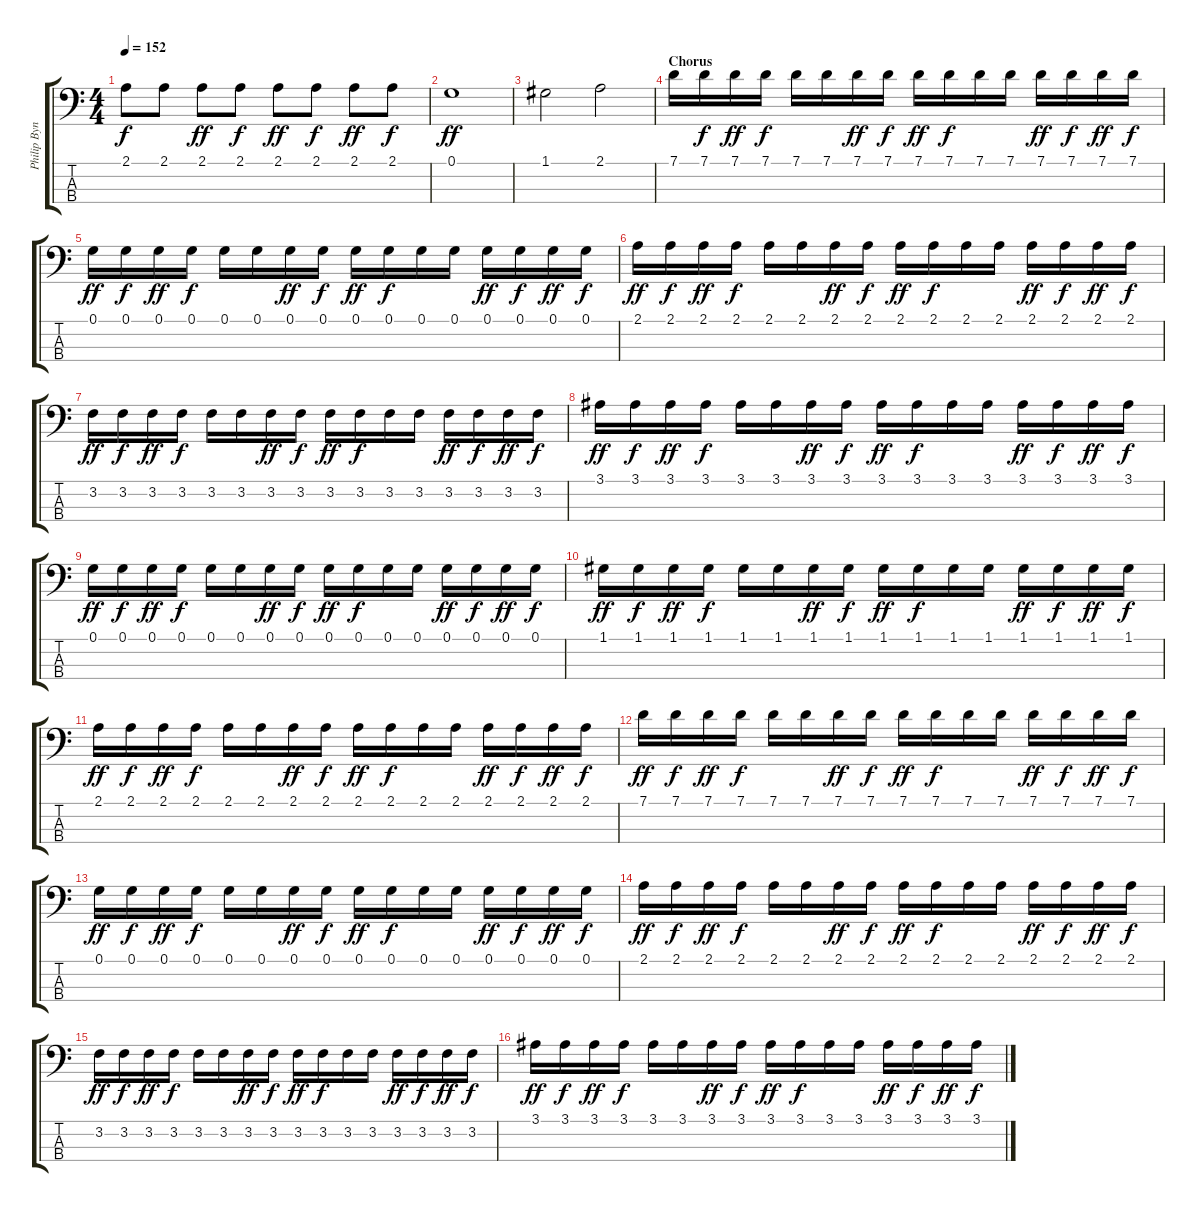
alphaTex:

\track ("Philip Bynoe" "Philip Byn") {instrument electricbasspick}
\staff {score tabs}
\tuning (G2 D2 A1 E1) {hide}
\ts (4 4)
\tempo 152
\clef f4
\ks c
2.1.8{dy f} 2.1.8 2.1.8{dy ff} 2.1.8{dy f} 2.1.8{dy ff} 2.1.8{dy f} 2.1.8{dy ff} 2.1.8{dy f} |
0.1.1{dy ff} |
1.1.2 2.1.2 |
\section ("" "Chorus")
7.1.16 7.1.16{dy f} 7.1.16{dy ff} 7.1.16{dy f} 7.1.16 7.1.16 7.1.16{dy ff} 7.1.16{dy f} 7.1.16{dy ff} 7.1.16{dy f} 7.1.16 7.1.16 7.1.16{dy ff} 7.1.16{dy f} 7.1.16{dy ff} 7.1.16{dy f} |
0.1.16{dy ff} 0.1.16{dy f} 0.1.16{dy ff} 0.1.16{dy f} 0.1.16 0.1.16 0.1.16{dy ff} 0.1.16{dy f} 0.1.16{dy ff} 0.1.16{dy f} 0.1.16 0.1.16 0.1.16{dy ff} 0.1.16{dy f} 0.1.16{dy ff} 0.1.16{dy f} |
2.1.16{dy ff} 2.1.16{dy f} 2.1.16{dy ff} 2.1.16{dy f} 2.1.16 2.1.16 2.1.16{dy ff} 2.1.16{dy f} 2.1.16{dy ff} 2.1.16{dy f} 2.1.16 2.1.16 2.1.16{dy ff} 2.1.16{dy f} 2.1.16{dy ff} 2.1.16{dy f} |
3.2.16{dy ff} 3.2.16{dy f} 3.2.16{dy ff} 3.2.16{dy f} 3.2.16 3.2.16 3.2.16{dy ff} 3.2.16{dy f} 3.2.16{dy ff} 3.2.16{dy f} 3.2.16 3.2.16 3.2.16{dy ff} 3.2.16{dy f} 3.2.16{dy ff} 3.2.16{dy f} |
3.1.16{dy ff} 3.1.16{dy f} 3.1.16{dy ff} 3.1.16{dy f} 3.1.16 3.1.16 3.1.16{dy ff} 3.1.16{dy f} 3.1.16{dy ff} 3.1.16{dy f} 3.1.16 3.1.16 3.1.16{dy ff} 3.1.16{dy f} 3.1.16{dy ff} 3.1.16{dy f} |
0.1.16{dy ff} 0.1.16{dy f} 0.1.16{dy ff} 0.1.16{dy f} 0.1.16 0.1.16 0.1.16{dy ff} 0.1.16{dy f} 0.1.16{dy ff} 0.1.16{dy f} 0.1.16 0.1.16 0.1.16{dy ff} 0.1.16{dy f} 0.1.16{dy ff} 0.1.16{dy f} |
1.1.16{dy ff} 1.1.16{dy f} 1.1.16{dy ff} 1.1.16{dy f} 1.1.16 1.1.16 1.1.16{dy ff} 1.1.16{dy f} 1.1.16{dy ff} 1.1.16{dy f} 1.1.16 1.1.16 1.1.16{dy ff} 1.1.16{dy f} 1.1.16{dy ff} 1.1.16{dy f} |
2.1.16{dy ff} 2.1.16{dy f} 2.1.16{dy ff} 2.1.16{dy f} 2.1.16 2.1.16 2.1.16{dy ff} 2.1.16{dy f} 2.1.16{dy ff} 2.1.16{dy f} 2.1.16 2.1.16 2.1.16{dy ff} 2.1.16{dy f} 2.1.16{dy ff} 2.1.16{dy f} |
7.1.16{dy ff} 7.1.16{dy f} 7.1.16{dy ff} 7.1.16{dy f} 7.1.16 7.1.16 7.1.16{dy ff} 7.1.16{dy f} 7.1.16{dy ff} 7.1.16{dy f} 7.1.16 7.1.16 7.1.16{dy ff} 7.1.16{dy f} 7.1.16{dy ff} 7.1.16{dy f} |
0.1.16{dy ff} 0.1.16{dy f} 0.1.16{dy ff} 0.1.16{dy f} 0.1.16 0.1.16 0.1.16{dy ff} 0.1.16{dy f} 0.1.16{dy ff} 0.1.16{dy f} 0.1.16 0.1.16 0.1.16{dy ff} 0.1.16{dy f} 0.1.16{dy ff} 0.1.16{dy f} |
2.1.16{dy ff} 2.1.16{dy f} 2.1.16{dy ff} 2.1.16{dy f} 2.1.16 2.1.16 2.1.16{dy ff} 2.1.16{dy f} 2.1.16{dy ff} 2.1.16{dy f} 2.1.16 2.1.16 2.1.16{dy ff} 2.1.16{dy f} 2.1.16{dy ff} 2.1.16{dy f} |
3.2.16{dy ff} 3.2.16{dy f} 3.2.16{dy ff} 3.2.16{dy f} 3.2.16 3.2.16 3.2.16{dy ff} 3.2.16{dy f} 3.2.16{dy ff} 3.2.16{dy f} 3.2.16 3.2.16 3.2.16{dy ff} 3.2.16{dy f} 3.2.16{dy ff} 3.2.16{dy f} |
3.1.16{dy ff} 3.1.16{dy f} 3.1.16{dy ff} 3.1.16{dy f} 3.1.16 3.1.16 3.1.16{dy ff} 3.1.16{dy f} 3.1.16{dy ff} 3.1.16{dy f} 3.1.16 3.1.16 3.1.16{dy ff} 3.1.16{dy f} 3.1.16{dy ff} 3.1.16{dy f}
